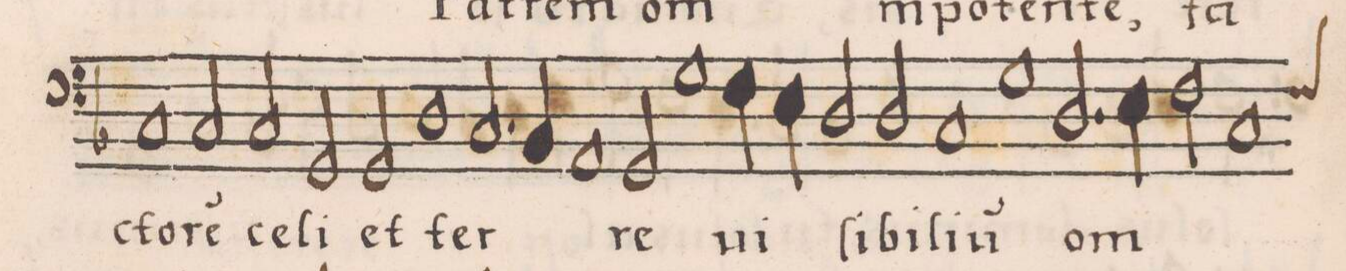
**kern	**text
*I"BASSVS	*
*clefF4	*
*k[b-]	*
*met(C|)	*
*M2/1	*
1C/	-cto-
2C/	-re(m)
2C/	ce-
=12-	=12-
2GG/	-li
2GG/	et
1D\	ter-
=13-	=13-
2.C/	.
4BB-/	.
1AA/	.
=14-	=14-
2GG/	-re
1G\	ui-
4F\	.
4E\	.
=15-	=15-
2D/	-ſi-
2D/	-bi-
1C/	-li-
=16-	=16-
1G\	-u(m)
2.D/	om-
4E\	.
=17-	=17-
2F\	.
*custos:F	*
1C/	.
*-	*-
